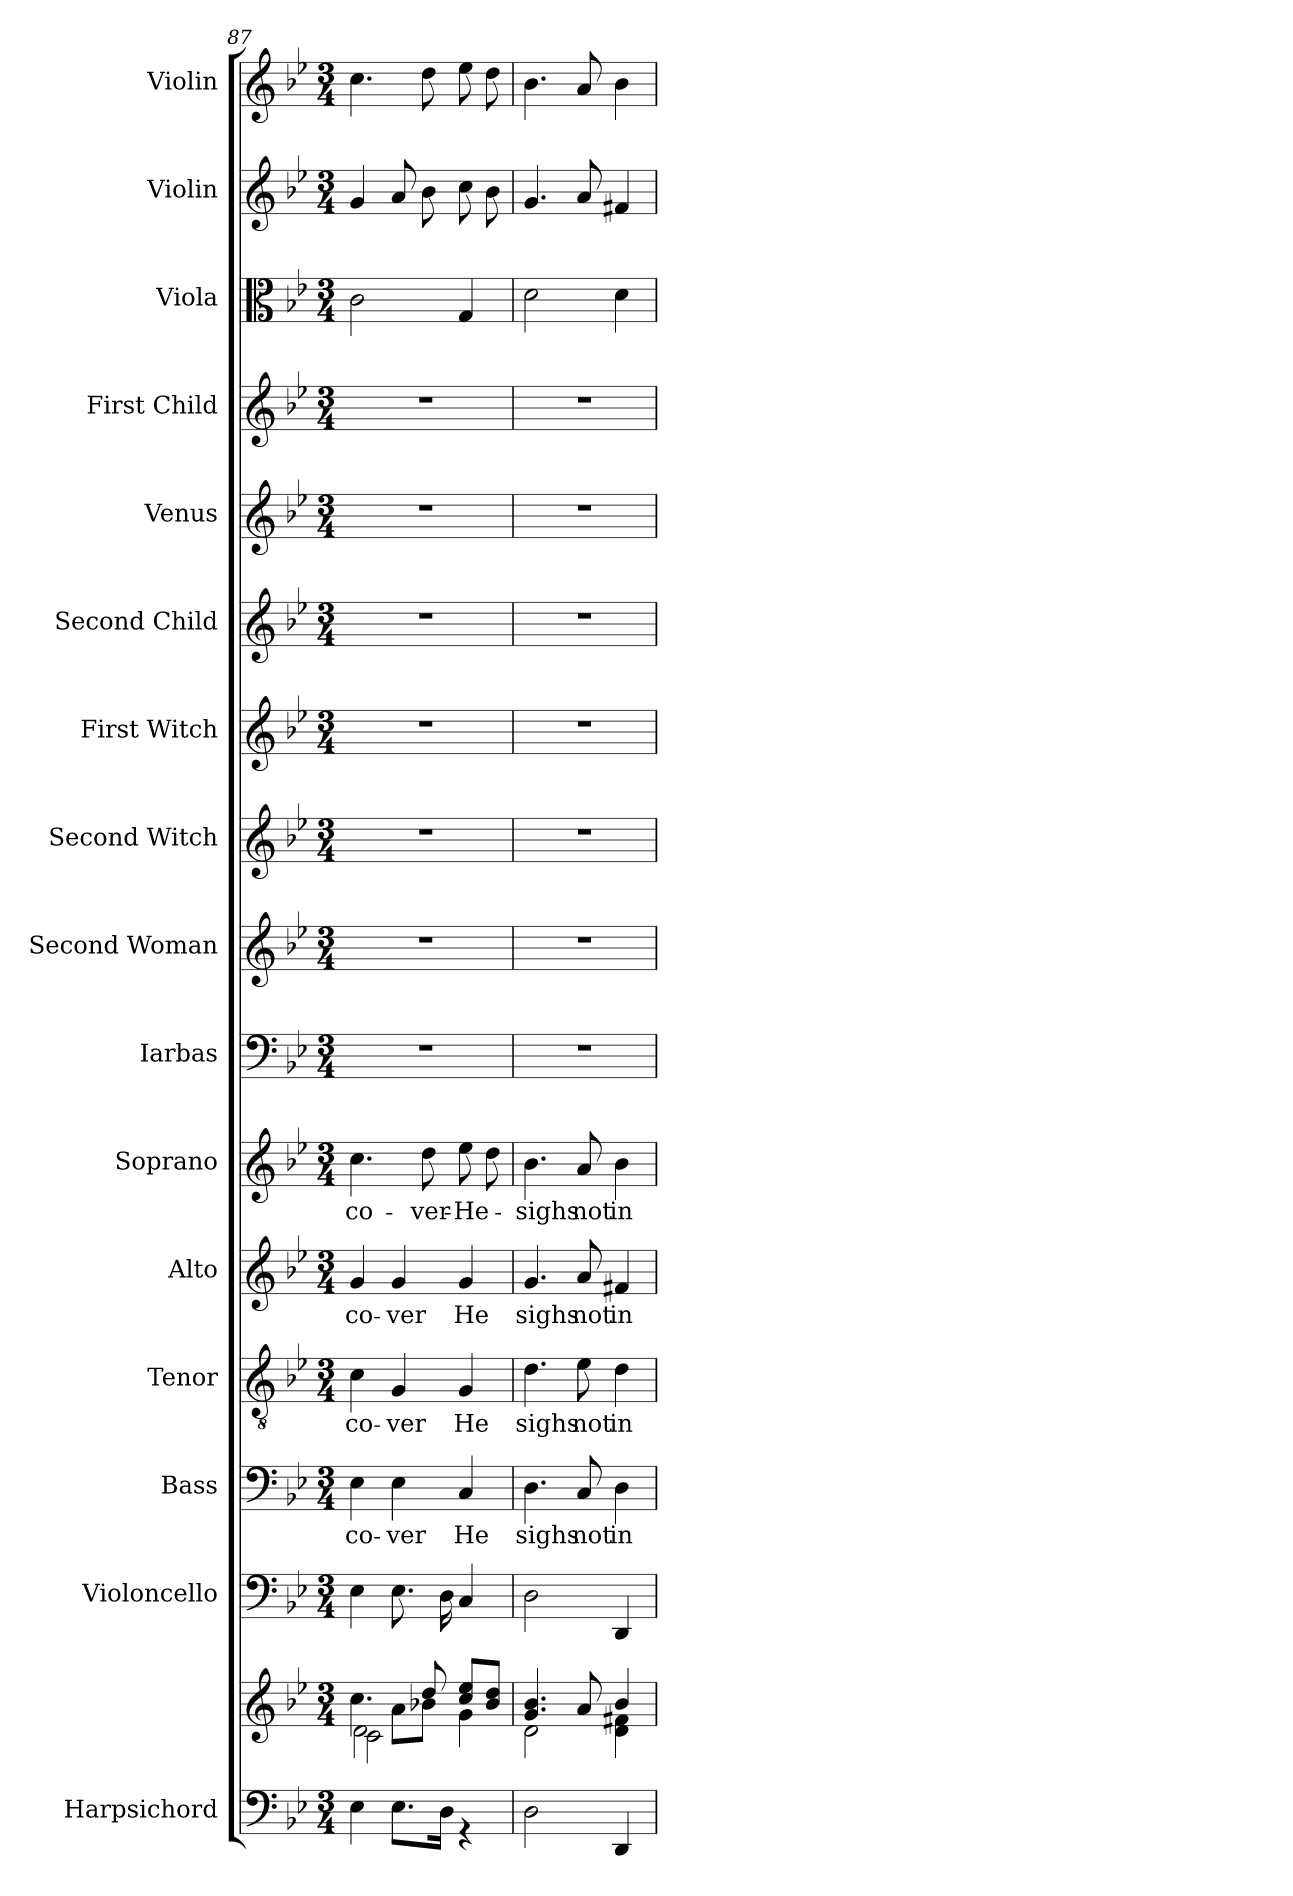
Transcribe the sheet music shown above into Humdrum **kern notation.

**kern	**kern	**kern	**kern	**text	**kern	**text	**kern	**text	**kern	**text	**kern	**kern	**kern	**kern	**kern	**kern	**kern	**kern	**kern	**kern
*part16	*part16	*part15	*part14	*part14	*part13	*part13	*part12	*part12	*part11	*part11	*part10	*part9	*part8	*part7	*part6	*part5	*part4	*part3	*part2	*part1
*staff17	*staff16	*staff15	*staff14	*staff14	*staff13	*staff13	*staff12	*staff12	*staff11	*staff11	*staff10	*staff9	*staff8	*staff7	*staff6	*staff5	*staff4	*staff3	*staff2	*staff1
*I"Harpsichord	*	*I"Violoncello	*I"Bass	*	*I"Tenor	*	*I"Alto	*	*I"Soprano	*	*I"Iarbas	*I"Second Woman	*I"Second Witch	*I"First Witch	*I"Second Child	*I"Venus	*I"First Child	*I"Viola	*I"Violin	*I"Violin
*I'Hch.	*	*I'Vc.	*I'B.	*	*I'T.	*	*I'A.	*	*I'S.	*	*I'I.	*I'2W	*I'W2.	*I'W1	*I'C2.	*I'V.	*I'C1	*I'Vla.	*I'Vln.	*I'Vln.
*clefF4	*clefG2	*clefF4	*clefF4	*	*clefGv2	*	*clefG2	*	*clefG2	*	*clefF4	*clefG2	*clefG2	*clefG2	*clefG2	*clefG2	*clefG2	*clefC3	*clefG2	*clefG2
*k[b-e-]	*k[b-e-]	*k[b-e-]	*k[b-e-]	*	*k[b-e-]	*	*k[b-e-]	*	*k[b-e-]	*	*k[b-e-]	*k[b-e-]	*k[b-e-]	*k[b-e-]	*k[b-e-]	*k[b-e-]	*k[b-e-]	*k[b-e-]	*k[b-e-]	*k[b-e-]
*M3/4	*M3/4	*M3/4	*M3/4	*	*M3/4	*	*M3/4	*	*M3/4	*	*M3/4	*M3/4	*M3/4	*M3/4	*M3/4	*M3/4	*M3/4	*M3/4	*M3/4	*M3/4
=87	=87	=87	=87	=87	=87	=87	=87	=87	=87	=87	=87	=87	=87	=87	=87	=87	=87	=87	=87	=87
*	*^	*	*	*	*	*	*	*	*	*	*	*	*	*	*	*	*	*	*	*
*	*	*^	*	*	*	*	*	*	*	*	*	*	*	*	*	*	*	*	*	*	*
*	*	*	*^	*	*	*	*	*	*	*	*	*	*	*	*	*	*	*	*	*	*	*
!	!	!	!	!	!	!	!LO:LY:b	!	!LO:LY:b	!	!LO:LY:b	!	!LO:LY:b	!	!	!	!	!	!	!	!	!	!
4E-\	4.cc\	2d\	2c\	4ryy	4E-\	4E-\	-co-	4c\	-co-	4g/	-co-	4.cc\	-co-	2.r	2.r	2.r	2.r	2.r	2.r	2.r	2c\	4g/	4.cc\
!	!	!	!	!	!	!	!LO:LY:b	!	!LO:LY:b	!	!LO:LY:b	!	!	!	!	!	!	!	!	!	!	!	!
8.E-\L	.	.	.	8a\L	8.E-\	4E-\	-ver	4G/	-ver	4g/	-ver	.	.	.	.	.	.	.	.	.	.	8a/	.
!	!	!	!	!	!	!	!	!	!	!	!	!	!LO:LY:b	!	!	!	!	!	!	!	!	!	!
.	8dd/	.	.	8b-X\J	.	.	.	.	.	.	.	8dd\	-ver-	.	.	.	.	.	.	.	.	8b-\	8dd\
16D\Jk	.	.	.	.	16D\	.	.	.	.	.	.	.	.	.	.	.	.	.	.	.	.	.	.
!	!	!	!	!	!	!	!LO:LY:b	!	!LO:LY:b	!	!LO:LY:b	!	!LO:LY:b	!	!	!	!	!	!	!	!	!	!
4rGG	8cc/ 8ee-/L	4g\	4ryy	4ryy	4C/	4C/	He	4G/	He	4g/	He	8ee-\	-He-	.	.	.	.	.	.	.	4G/	8cc\	8ee-\
.	8b-/ 8dd/J	.	.	.	.	.	.	.	.	.	.	8dd\	.	.	.	.	.	.	.	.	.	8b-\	8dd\
*	*	*v	*v	*v	*	*	*	*	*	*	*	*	*	*	*	*	*	*	*	*	*	*	*
=88	=88	=88	=88	=88	=88	=88	=88	=88	=88	=88	=88	=88	=88	=88	=88	=88	=88	=88	=88	=88	=88
!	!	!	!	!	!LO:LY:b	!	!LO:LY:b	!	!LO:LY:b	!	!LO:LY:b	!	!	!	!	!	!	!	!	!	!
2D\	4.g/ 4.b-/	2d\	2D\	4.D\	sighs	4.d\	sighs	4.g/	sighs	4.b-\	-sighs	2.r	2.r	2.r	2.r	2.r	2.r	2.r	2d\	4.g/	4.b-\
!	!	!	!	!	!LO:LY:b	!	!LO:LY:b	!	!LO:LY:b	!	!LO:LY:b	!	!	!	!	!	!	!	!	!	!
.	8a/	.	.	8C/	not	8e-\	not	8a/	not	8a/	not	.	.	.	.	.	.	.	.	8a/	8a/
!	!	!	!	!	!LO:LY:b	!	!LO:LY:b	!	!LO:LY:b	!	!LO:LY:b	!	!	!	!	!	!	!	!	!	!
4DD/	4b-/	4d\ 4f#X\	4DD/	4D\	in	4d\	in	4f#X/	in	4b-\	in	.	.	.	.	.	.	.	4d\	4f#X/	4b-\
*	*v	*v	*	*	*	*	*	*	*	*	*	*	*	*	*	*	*	*	*	*	*
=	=	=	=	=	=	=	=	=	=	=	=	=	=	=	=	=	=	=	=	=
*-	*-	*-	*-	*-	*-	*-	*-	*-	*-	*-	*-	*-	*-	*-	*-	*-	*-	*-	*-	*-
